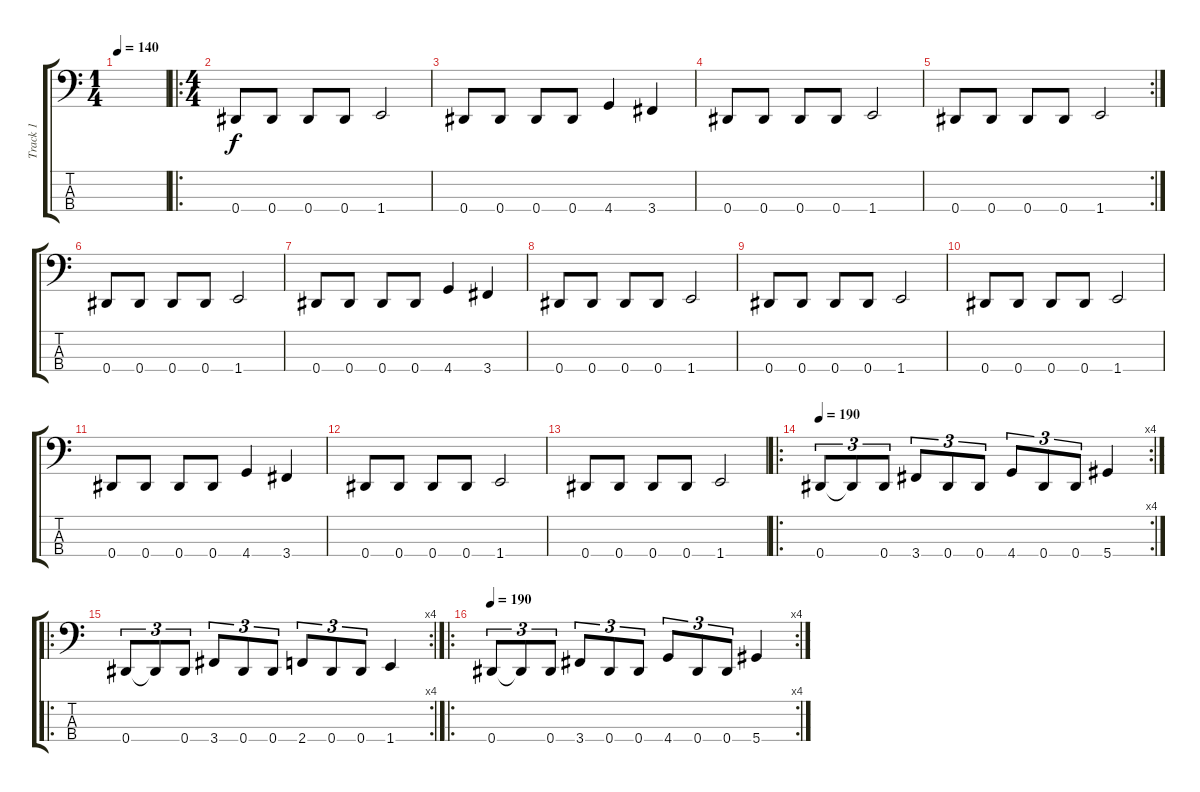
\track ("Track 1" "Track 1") {instrument electricbassfinger}
\staff {score tabs}
\tuning (Gb2 Db2 Ab1 Eb1) {hide}
\ts (1 4)
\tempo 140
\clef f4
\ks c
|
\ro
\ts (4 4)
0.4.8{volume 16} 0.4.8 0.4.8 0.4.8 1.4.2 |
0.4.8 0.4.8 0.4.8 0.4.8 4.4.4 3.4.4 |
0.4.8 0.4.8 0.4.8 0.4.8 1.4.2 |
\rc 2
0.4.8 0.4.8 0.4.8 0.4.8 1.4.2 |
0.4.8{volume 14} 0.4.8 0.4.8 0.4.8 1.4.2 |
0.4.8 0.4.8 0.4.8 0.4.8 4.4.4 3.4.4 |
0.4.8 0.4.8 0.4.8 0.4.8 1.4.2 |
0.4.8 0.4.8 0.4.8 0.4.8 1.4.2 |
0.4.8{volume 14} 0.4.8 0.4.8 0.4.8 1.4.2 |
0.4.8 0.4.8 0.4.8 0.4.8 4.4.4 3.4.4 |
0.4.8 0.4.8 0.4.8 0.4.8 1.4.2 |
0.4.8 0.4.8 0.4.8 0.4.8 1.4.2 |
\ro
\rc 4
\tempo 190
0.4.8{tu (3 2)} 0.4{t}.8{tu (3 2)} 0.4.8{tu (3 2)} 3.4.8{tu (3 2)} 0.4.8{tu (3 2)} 0.4.8{tu (3 2)} 4.4.8{tu (3 2)} 0.4.8{tu (3 2)} 0.4.8{tu (3 2)} 5.4.4 |
\ro
\rc 4
0.4.8{tu (3 2)} 0.4{t}.8{tu (3 2)} 0.4.8{tu (3 2)} 3.4.8{tu (3 2)} 0.4.8{tu (3 2)} 0.4.8{tu (3 2)} 2.4.8{tu (3 2)} 0.4.8{tu (3 2)} 0.4.8{tu (3 2)} 1.4.4 |
\ro
\rc 4
\tempo 190
0.4.8{tu (3 2)} 0.4{t}.8{tu (3 2)} 0.4.8{tu (3 2)} 3.4.8{tu (3 2)} 0.4.8{tu (3 2)} 0.4.8{tu (3 2)} 4.4.8{tu (3 2)} 0.4.8{tu (3 2)} 0.4.8{tu (3 2)} 5.4.4
